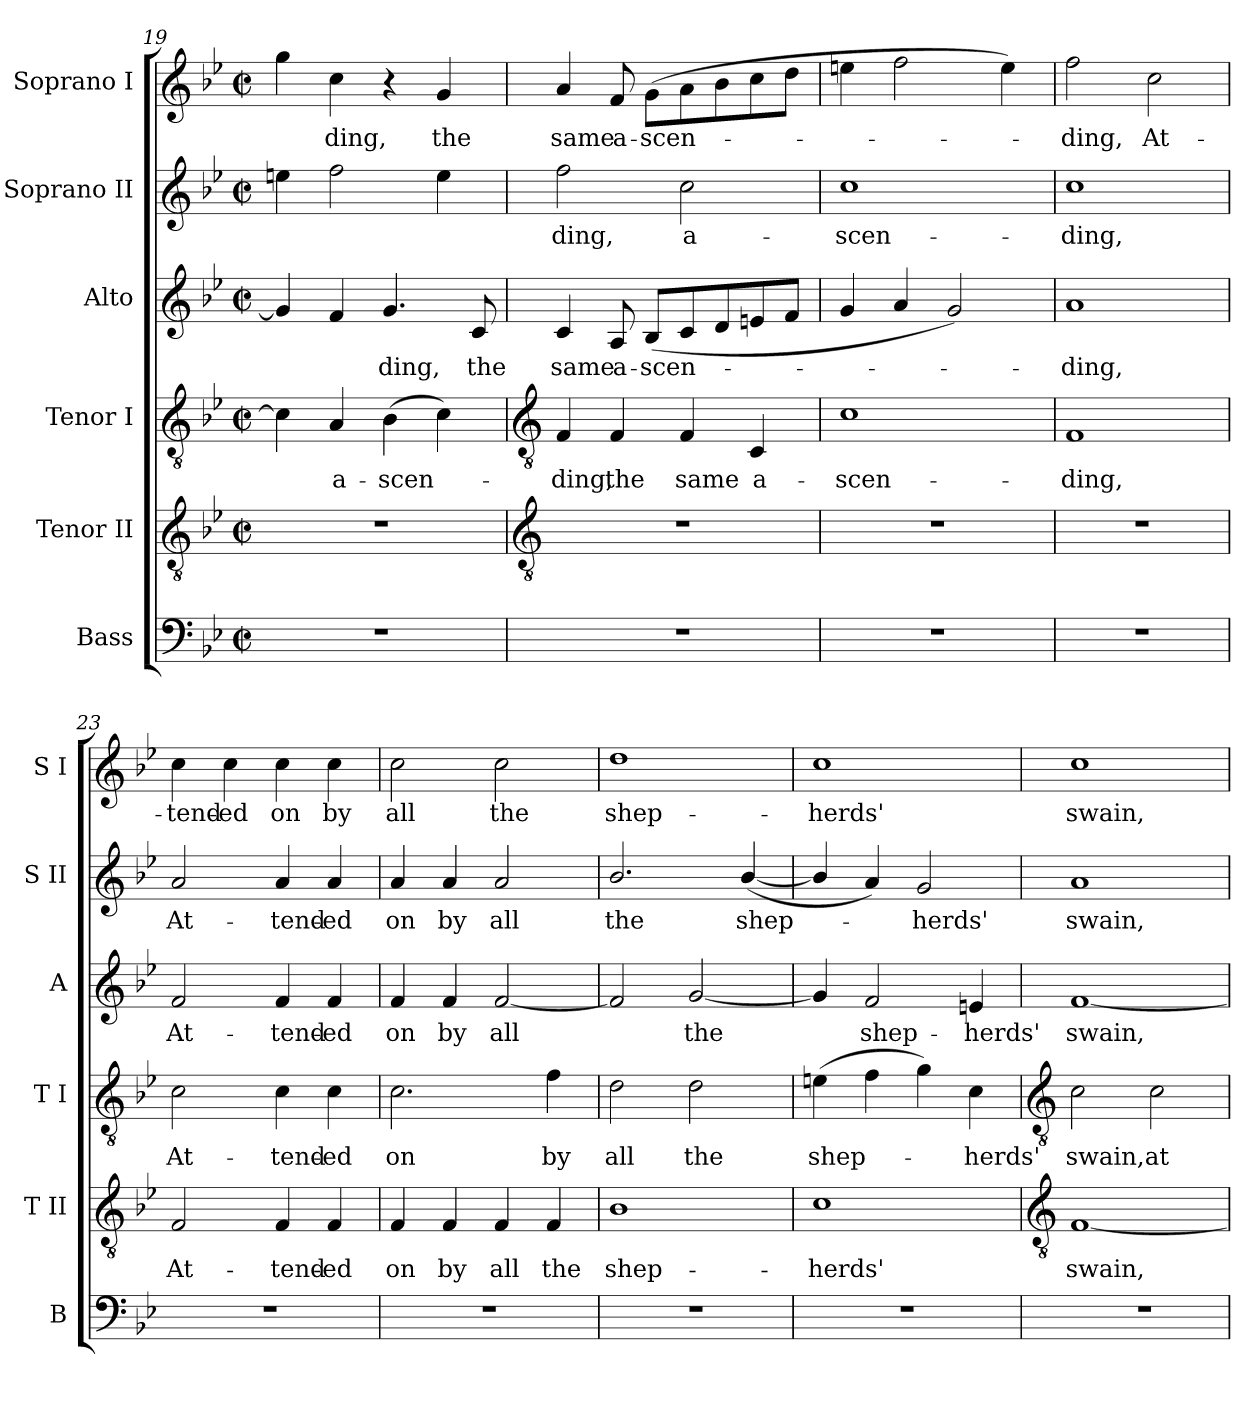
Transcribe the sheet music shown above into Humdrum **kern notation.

**kern	**kern	**text	**kern	**text	**kern	**text	**kern	**text	**kern	**text
*part6	*part5	*part5	*part4	*part4	*part3	*part3	*part2	*part2	*part1	*part1
*staff6	*staff5	*staff5	*staff4	*staff4	*staff3	*staff3	*staff2	*staff2	*staff1	*staff1
*I"Bass	*I"Tenor II	*	*I"Tenor I	*	*I"Alto	*	*I"Soprano II	*	*I"Soprano I	*
*I'B	*I'T II	*	*I'T I	*	*I'A	*	*I'S II	*	*I'S I	*
*clefF4	*clefGv2	*	*clefGv2	*	*clefG2	*	*clefG2	*	*clefG2	*
*k[b-e-]	*k[b-e-]	*	*k[b-e-]	*	*k[b-e-]	*	*k[b-e-]	*	*k[b-e-]	*
*B-:	*B-:	*	*B-:	*	*B-:	*	*B-:	*	*B-:	*
*M2/2	*M2/2	*	*M2/2	*	*M2/2	*	*M2/2	*	*M2/2	*
*met(c|)	*met(c|)	*	*met(c|)	*	*met(c|)	*	*met(c|)	*	*met(c|)	*
=19	=19	=19	=19	=19	=19	=19	=19	=19	=19	=19
1r	1r	.	4c]	.	4g]	.	4een	.	4gg	.
!	!	!	!	!LO:LY:b	!	!	!	!	!	!LO:LY:b
.	.	.	4A	a-	4f	.	2ff	.	4cc	ding,
!	!	!	!	!LO:LY:b	!	!LO:LY:b	!	!	!	!
.	.	.	(>4B-	-scen-	4.g	ding,	.	.	4r	.
!	!	!	!	!	!	!	!	!	!	!LO:LY:b
.	.	.	4c)	.	.	.	4ee	.	4g	the
!	!	!	!	!	!	!LO:LY:b	!	!	!	!
.	.	.	.	.	8c	the	.	.	.	.
!!LO:LB:g=z
=20	=20	=20	=20	=20	=20	=20	=20	=20	=20	=20
*	*clefGv2	*	*clefGv2	*	*	*	*	*	*	*
!	!	!	!	!LO:LY:b	!	!LO:LY:b	!	!LO:LY:b	!	!LO:LY:b
1r	1r	.	4F	ding,	4c	same	2ff	ding,	4a	same
!	!	!	!	!LO:LY:b	!	!LO:LY:b	!	!	!	!LO:LY:b
.	.	.	4F	the	8A	a-	.	.	8f	a-
!	!	!	!	!	!	!LO:LY:b	!	!	!	!LO:LY:b
.	.	.	.	.	(<8B-L	-scen-	.	.	(>8gL	-scen-
!	!	!	!	!LO:LY:b	!	!	!	!LO:LY:b	!	!
.	.	.	4F	same	8c	.	2cc	a-	8a	.
.	.	.	.	.	8d	.	.	.	8b-	.
!	!	!	!	!LO:LY:b	!	!	!	!	!	!
.	.	.	4C	a-	8en	.	.	.	8cc	.
.	.	.	.	.	8fJ	.	.	.	8ddJ	.
=21	=21	=21	=21	=21	=21	=21	=21	=21	=21	=21
!	!	!	!	!LO:LY:b	!	!	!	!LO:LY:b	!	!
1r	1r	.	1c	-scen-	4g	.	1cc	-scen-	4een	.
.	.	.	.	.	4a	.	.	.	2ff	.
.	.	.	.	.	2g)	.	.	.	.	.
.	.	.	.	.	.	.	.	.	4ee)	.
=22	=22	=22	=22	=22	=22	=22	=22	=22	=22	=22
!	!	!	!	!LO:LY:b	!	!LO:LY:b	!	!LO:LY:b	!	!LO:LY:b
1r	1r	.	1F	-ding,	1a	ding,	1cc	-ding,	2ff	ding,
!	!	!	!	!	!	!	!	!	!	!LO:LY:b
.	.	.	.	.	.	.	.	.	2cc	At-
=23	=23	=23	=23	=23	=23	=23	=23	=23	=23	=23
!	!	!LO:LY:b	!	!LO:LY:b	!	!LO:LY:b	!	!LO:LY:b	!	!LO:LY:b
1r	2F	At-	2c	At-	2f	At-	2a	At-	4cc	-tend-
!	!	!	!	!	!	!	!	!	!	!LO:LY:b
.	.	.	.	.	.	.	.	.	4cc	-ed
!	!	!LO:LY:b	!	!LO:LY:b	!	!LO:LY:b	!	!LO:LY:b	!	!LO:LY:b
.	4F	-tend-	4c	-tend-	4f	-tend-	4a	-tend-	4cc	on
!	!	!LO:LY:b	!	!LO:LY:b	!	!LO:LY:b	!	!LO:LY:b	!	!LO:LY:b
.	4F	-ed	4c	-ed	4f	-ed	4a	-ed	4cc	by
=24	=24	=24	=24	=24	=24	=24	=24	=24	=24	=24
!	!	!LO:LY:b	!	!LO:LY:b	!	!LO:LY:b	!	!LO:LY:b	!	!LO:LY:b
1r	4F	on	2.c	on	4f	on	4a	on	2cc	all
!	!	!LO:LY:b	!	!	!	!LO:LY:b	!	!LO:LY:b	!	!
.	4F	by	.	.	4f	by	4a	by	.	.
!	!	!LO:LY:b	!	!	!	!LO:LY:b	!	!LO:LY:b	!	!LO:LY:b
.	4F	all	.	.	[2f	all	2a	all	2cc	the
!	!	!LO:LY:b	!	!LO:LY:b	!	!	!	!	!	!
.	4F	the	4f	by	.	.	.	.	.	.
=25	=25	=25	=25	=25	=25	=25	=25	=25	=25	=25
!	!	!LO:LY:b	!	!LO:LY:b	!	!	!	!LO:LY:b	!	!LO:LY:b
1r	1B-	shep-	2d	all	2f]	.	2.b-/	the	1dd	shep-
!	!	!	!	!LO:LY:b	!	!LO:LY:b	!	!	!	!
.	.	.	2d	the	[2g	the	.	.	.	.
!	!	!	!	!	!	!	!	!LO:LY:b	!	!
.	.	.	.	.	.	.	(<[4b-/	shep-	.	.
=26	=26	=26	=26	=26	=26	=26	=26	=26	=26	=26
!	!	!LO:LY:b	!	!LO:LY:b	!	!	!	!	!	!LO:LY:b
1r	1c	-herds'	(>4en	shep-	4g]	.	4b-/]	.	1cc	-herds'
!	!	!	!	!	!	!LO:LY:b	!	!	!	!
.	.	.	4f	.	2f	shep-	4a)	.	.	.
!	!	!	!	!	!	!	!	!LO:LY:b	!	!
.	.	.	4g)	.	.	.	2g	herds'	.	.
!	!	!	!	!LO:LY:b	!	!LO:LY:b	!	!	!	!
.	.	.	4c	herds'	4en	-herds'	.	.	.	.
!!LO:LB:g=z
=27	=27	=27	=27	=27	=27	=27	=27	=27	=27	=27
*	*clefGv2	*	*clefGv2	*	*	*	*	*	*	*
!	!	!LO:LY:b	!	!LO:LY:b	!	!LO:LY:b	!	!LO:LY:b	!	!LO:LY:b
1r	[1F	swain,	2c	swain,	[1f	swain,	1a	swain,	1cc	swain,
!	!	!	!	!LO:LY:b	!	!	!	!	!	!
.	.	.	2c	at-	.	.	.	.	.	.
=	=	=	=	=	=	=	=	=	=	=
*-	*-	*-	*-	*-	*-	*-	*-	*-	*-	*-
